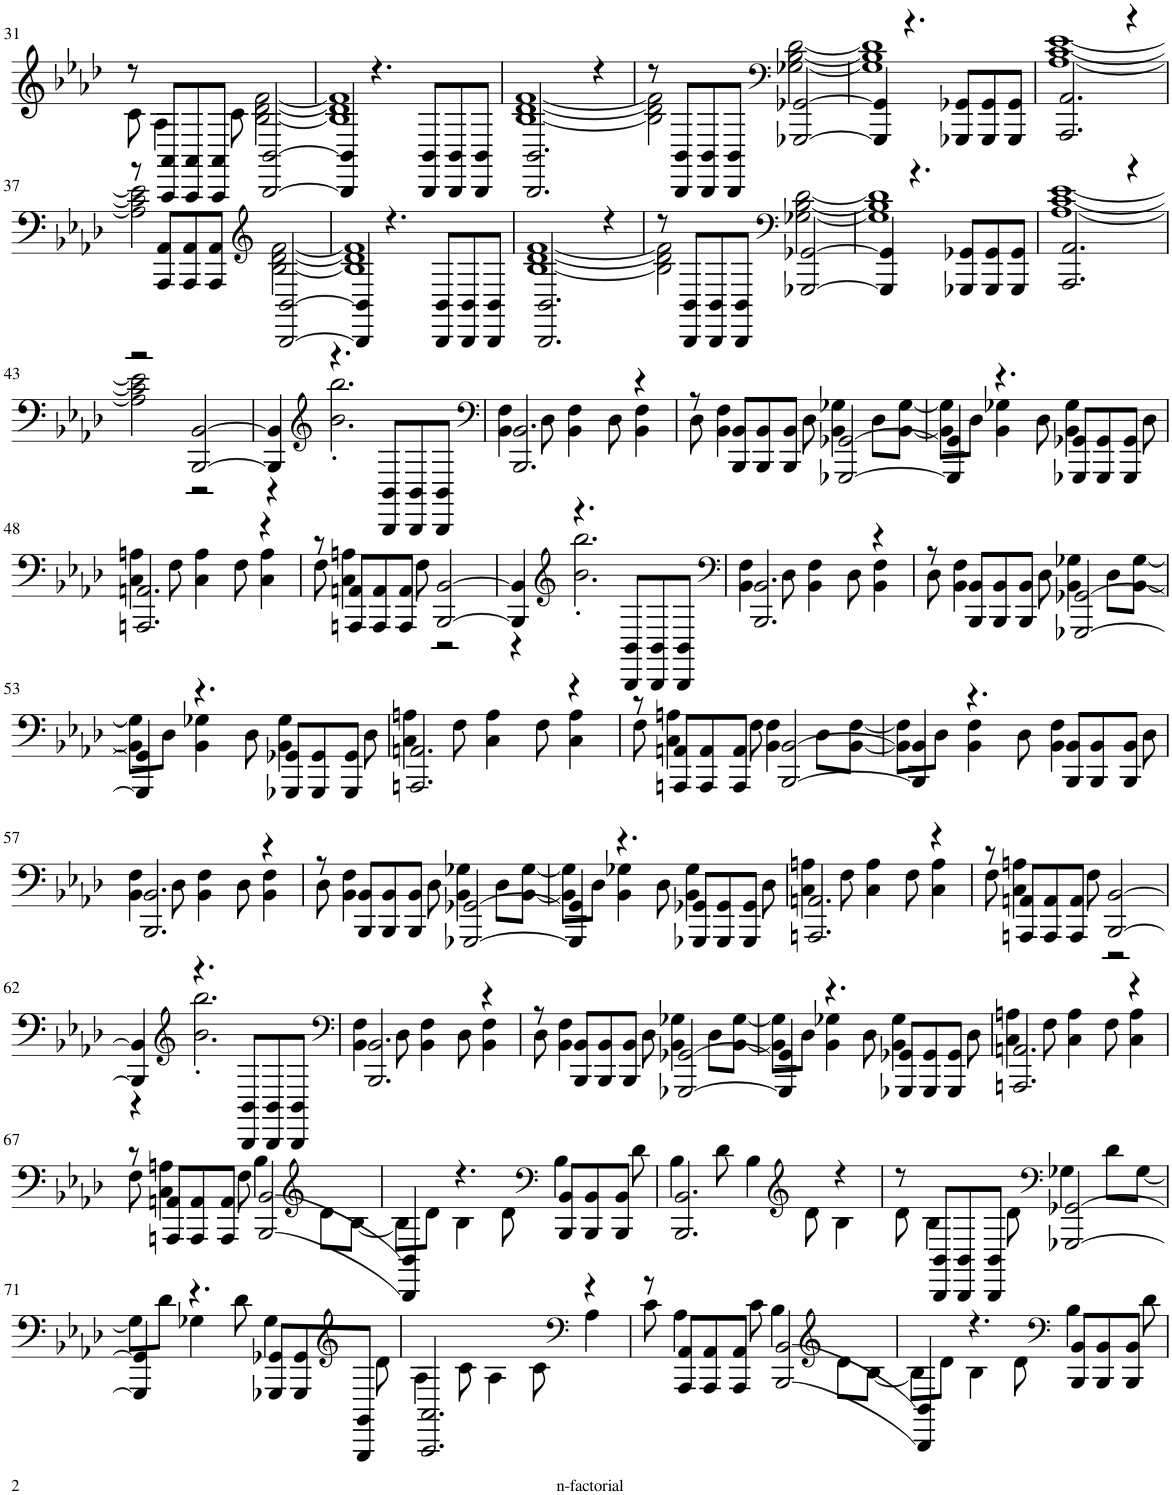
**kern
*part1
*staff1
*I"Piano
*I'Pno.
!!LO:PB:g=z
*clefG2
*k[b-e-a-d-]
*M4/4
=31
*^
8r	8c\
8AAA-/ 8AA-/L	4A-\
8AAA-/ 8AA-/	.
8AAA-/ 8AA-/J	8c\
[2BBB-/ [2BB-/	[2B-\ [2d-\ [2f\
=32	=32
4BBB-/] 4BB-/]	1B-] 1d-] 1f]
4.r	.
8BBB-/ 8BB-/L	.
8BBB-/ 8BB-/	.
8BBB-/ 8BB-/J	.
=33	=33
2.BBB-/ 2.BB-/	[1B- [1d- [1f
4r	.
=34	=34
8r	2B-\] 2d-\] 2f\]
8BBB-/ 8BB-/L	.
8BBB-/ 8BB-/	.
8BBB-/ 8BB-/J	.
*clefF4	*
[2GGG-X/ [2GG-X/	[2G-X\ [2B-\ [2d-\
=35	=35
4GGG-/] 4GG-/]	1G-] 1B-] 1d-]
4.r	.
8GGG-X/ 8GG-X/L	.
8GGG-/ 8GG-/	.
8GGG-/ 8GG-/J	.
=36	=36
2.AAA-/ 2.AA-/	[1A- [1c [1e-
4r	.
!!LO:LB:g=z	!!
=37	=37
8r	2A-\] 2c\] 2e-\]
8AAA-/ 8AA-/L	.
8AAA-/ 8AA-/	.
8AAA-/ 8AA-/J	.
*clefG2	*
[2BBB-/ [2BB-/	[2B-\ [2d-\ [2f\
=38	=38
4BBB-/] 4BB-/]	1B-] 1d-] 1f]
4.r	.
8BBB-/ 8BB-/L	.
8BBB-/ 8BB-/	.
8BBB-/ 8BB-/J	.
=39	=39
2.BBB-/ 2.BB-/	[1B- [1d- [1f
4r	.
=40	=40
8r	2B-\] 2d-\] 2f\]
8BBB-/ 8BB-/L	.
8BBB-/ 8BB-/	.
8BBB-/ 8BB-/J	.
*clefF4	*
[2GGG-X/ [2GG-X/	[2G-X\ [2B-\ [2d-\
=41	=41
4GGG-/] 4GG-/]	1G-] 1B-] 1d-]
4.r	.
8GGG-X/ 8GG-X/L	.
8GGG-/ 8GG-/	.
8GGG-/ 8GG-/J	.
=42	=42
2.AAA-/ 2.AA-/	[1A- [1c [1e-
4r	.
!!LO:LB:g=z	!!
=43	=43
2r	2A-\] 2c\] 2e-\]
[2BBB-/ [2BB-/	2r
=44	=44
4BBB-/] 4BB-/]	4r
*clefG2	*
4.r	2.b-\' 2.bb-\'
8BBB-/ 8BB-/L	.
8BBB-/ 8BB-/	.
8BBB-/ 8BB-/J	.
=45	=45
*clefF4	*
2.BBB-/ 2.BB-/	4BB-\ 4F\
.	8D-\
.	4BB-\ 4F\
.	8D-\
4r	4BB-\ 4F\
=46	=46
8r	8D-\
8BBB-/ 8BB-/L	4BB-\ 4F\
8BBB-/ 8BB-/	.
8BBB-/ 8BB-/J	8D-\
[2GGG-X/ [2GG-X/	4BB-\ 4G-X\
.	8D-\L
.	[8BB-\ [8G-\J
=47	=47
4GGG-/] 4GG-/]	8BB-\] 8G-\]L
.	8D-\J
4.r	4BB-\ 4G-X\
.	8D-\
8GGG-X/ 8GG-X/L	4BB-\ 4G-\
8GGG-/ 8GG-/	.
8GGG-/ 8GG-/J	8D-\
!!LO:LB:g=z	!!
=48	=48
2.AAAn/ 2.AAn/	4C\ 4An\
.	8F\
.	4C\ 4A\
.	8F\
4r	4C\ 4A\
=49	=49
8r	8F\
8AAAn/ 8AAn/L	4C\ 4An\
8AAA/ 8AA/	.
8AAA/ 8AA/J	8F\
[2BBB-/ [2BB-/	2r
=50	=50
4BBB-/] 4BB-/]	4r
*clefG2	*
4.r	2.b-\' 2.bb-\'
8BBB-/ 8BB-/L	.
8BBB-/ 8BB-/	.
8BBB-/ 8BB-/J	.
=51	=51
*clefF4	*
2.BBB-/ 2.BB-/	4BB-\ 4F\
.	8D-\
.	4BB-\ 4F\
.	8D-\
4r	4BB-\ 4F\
=52	=52
8r	8D-\
8BBB-/ 8BB-/L	4BB-\ 4F\
8BBB-/ 8BB-/	.
8BBB-/ 8BB-/J	8D-\
[2GGG-X/ [2GG-X/	4BB-\ 4G-X\
.	8D-\L
.	[8BB-\ [8G-\J
!!LO:LB:g=z	!!
=53	=53
4GGG-/] 4GG-/]	8BB-\] 8G-\]L
.	8D-\J
4.r	4BB-\ 4G-X\
.	8D-\
8GGG-X/ 8GG-X/L	4BB-\ 4G-\
8GGG-/ 8GG-/	.
8GGG-/ 8GG-/J	8D-\
=54	=54
2.AAAn/ 2.AAn/	4C\ 4An\
.	8F\
.	4C\ 4A\
.	8F\
4r	4C\ 4A\
=55	=55
8r	8F\
8AAAn/ 8AAn/L	4C\ 4An\
8AAA/ 8AA/	.
8AAA/ 8AA/J	8F\
[2BBB-/ [2BB-/	4BB-\ 4F\
.	8D-\L
.	[8BB-\ [8F\J
=56	=56
4BBB-/] 4BB-/]	8BB-\] 8F\]L
.	8D-\J
4.r	4BB-\ 4F\
.	8D-\
8BBB-/ 8BB-/L	4BB-\ 4F\
8BBB-/ 8BB-/	.
8BBB-/ 8BB-/J	8D-\
!!LO:LB:g=z	!!
=57	=57
2.BBB-/ 2.BB-/	4BB-\ 4F\
.	8D-\
.	4BB-\ 4F\
.	8D-\
4r	4BB-\ 4F\
=58	=58
8r	8D-\
8BBB-/ 8BB-/L	4BB-\ 4F\
8BBB-/ 8BB-/	.
8BBB-/ 8BB-/J	8D-\
[2GGG-X/ [2GG-X/	4BB-\ 4G-X\
.	8D-\L
.	[8BB-\ [8G-\J
=59	=59
4GGG-/] 4GG-/]	8BB-\] 8G-\]L
.	8D-\J
4.r	4BB-\ 4G-X\
.	8D-\
8GGG-X/ 8GG-X/L	4BB-\ 4G-\
8GGG-/ 8GG-/	.
8GGG-/ 8GG-/J	8D-\
=60	=60
2.AAAn/ 2.AAn/	4C\ 4An\
.	8F\
.	4C\ 4A\
.	8F\
4r	4C\ 4A\
=61	=61
8r	8F\
8AAAn/ 8AAn/L	4C\ 4An\
8AAA/ 8AA/	.
8AAA/ 8AA/J	8F\
[2BBB-/ [2BB-/	2r
!!LO:LB:g=z	!!
=62	=62
4BBB-/] 4BB-/]	4r
*clefG2	*
4.r	2.b-\' 2.bb-\'
8BBB-/ 8BB-/L	.
8BBB-/ 8BB-/	.
8BBB-/ 8BB-/J	.
=63	=63
*clefF4	*
2.BBB-/ 2.BB-/	4BB-\ 4F\
.	8D-\
.	4BB-\ 4F\
.	8D-\
4r	4BB-\ 4F\
=64	=64
8r	8D-\
8BBB-/ 8BB-/L	4BB-\ 4F\
8BBB-/ 8BB-/	.
8BBB-/ 8BB-/J	8D-\
[2GGG-X/ [2GG-X/	4BB-\ 4G-X\
.	8D-\L
.	[8BB-\ [8G-\J
=65	=65
4GGG-/] 4GG-/]	8BB-\] 8G-\]L
.	8D-\J
4.r	4BB-\ 4G-X\
.	8D-\
8GGG-X/ 8GG-X/L	4BB-\ 4G-\
8GGG-/ 8GG-/	.
8GGG-/ 8GG-/J	8D-\
=66	=66
2.AAAn/ 2.AAn/	4C\ 4An\
.	8F\
.	4C\ 4A\
.	8F\
4r	4C\ 4A\
!!LO:LB:g=z	!!
=67	=67
8r	8F\
8AAAn/ 8AAn/L	4C\ 4An\
8AAA/ 8AA/	.
8AAA/ 8AA/J	8F\
[2BBB-/ [2BB-/	4B-\
*clefG2	*
.	8d-\L
.	[8B-\J
=68	=68
4BBB-/] 4BB-/]	8B-\L]
.	8d-\J
4.r	4B-\
.	8d-\
*clefF4	*
8BBB-/ 8BB-/L	4B-\
8BBB-/ 8BB-/	.
8BBB-/ 8BB-/J	8d-\
=69	=69
2.BBB-/ 2.BB-/	4B-\
.	8d-\
.	4B-\
*clefG2	*
.	8d-\
4r	4B-\
=70	=70
8r	8d-\
8BBB-/ 8BB-/L	4B-\
8BBB-/ 8BB-/	.
8BBB-/ 8BB-/J	8d-\
*clefF4	*
[2GGG-X/ [2GG-X/	4G-X\
.	8d-\L
.	[8G-\J
!!LO:LB:g=z	!!
=71	=71
4GGG-/] 4GG-/]	8G-\L]
.	8d-\J
4.r	4G-X\
.	8d-\
8GGG-X/ 8GG-X/L	4G-\
8GGG-/ 8GG-/	.
*clefG2	*
8GGG-/ 8GG-/J	8d-\
=72	=72
2.AAA-/ 2.AA-/	4A-\
.	8c\
.	4A-\
.	8c\
*clefF4	*
4r	4A-\
=73	=73
8r	8c\
8AAA-/ 8AA-/L	4A-\
8AAA-/ 8AA-/	.
8AAA-/ 8AA-/J	8c\
[2BBB-/ [2BB-/	4B-\
*clefG2	*
.	8d-\L
.	[8B-\J
=74	=74
4BBB-/] 4BB-/]	8B-\L]
.	8d-\J
4.r	4B-\
.	8d-\
*clefF4	*
8BBB-/ 8BB-/L	4B-\
8BBB-/ 8BB-/	.
8BBB-/ 8BB-/J	8d-\
*v	*v
=
*-
